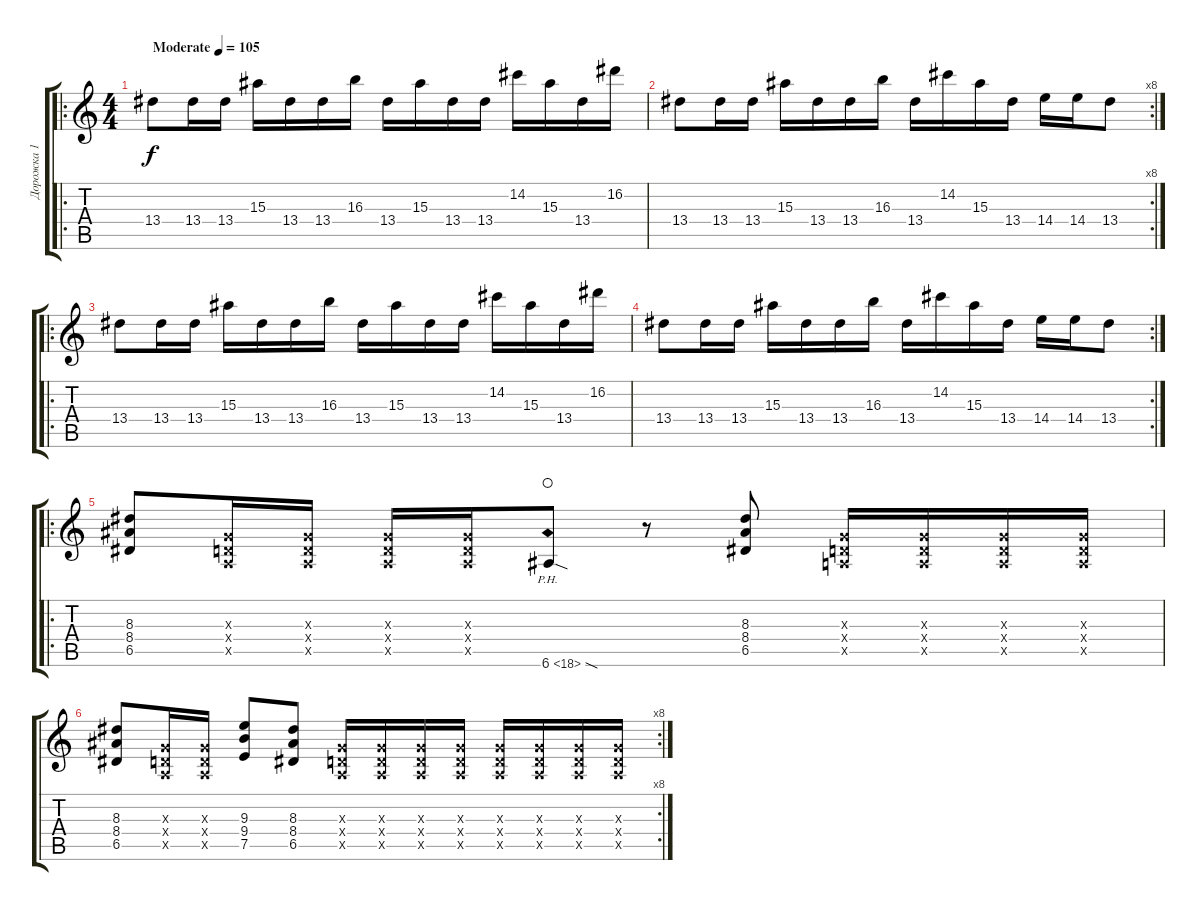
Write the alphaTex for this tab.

\track ("Дорожка 1" "Дорожка 1") {instrument electricguitarmuted}
\staff {score tabs}
\tuning (E4 B3 G3 D3 A2 E2) {hide}
\ro
\ts (4 4)
\tempo (105 "Moderate")
\clef g2
\ks c
13.4.8{dy f instrument electricguitarmuted} 13.4.16 13.4.16 15.3.16 13.4.16 13.4.16 16.3.16 13.4.16 15.3.16 13.4.16 13.4.16 14.2.16 15.3.16 13.4.16 16.2.16 |
\rc 8
13.4.8 13.4.16 13.4.16 15.3.16 13.4.16 13.4.16 16.3.16 13.4.16 14.2.16 15.3.16 13.4.16 14.4.16 14.4.16 13.4.8 |
\ro
13.4.8{instrument overdrivenguitar} 13.4.16 13.4.16 15.3.16 13.4.16 13.4.16 16.3.16 13.4.16 15.3.16 13.4.16 13.4.16 14.2.16 15.3.16 13.4.16 16.2.16 |
\rc 2
13.4.8 13.4.16 13.4.16 15.3.16 13.4.16 13.4.16 16.3.16 13.4.16 14.2.16 15.3.16 13.4.16 14.4.16 14.4.16 13.4.8 |
\ro
(8.3 8.4 6.5).8{instrument distortionguitar} (0.3{x} 0.4{x} 0.5{x}).16 (0.3{x} 0.4{x} 0.5{x}).16 (0.3{x} 0.4{x} 0.5{x}).16 (0.3{x} 0.4{x} 0.5{x}).16 6.6{ph 12 sod}.8{waho} r.8 (8.3 8.4 6.5).8 (0.3{x} 0.4{x} 0.5{x}).16 (0.3{x} 0.4{x} 0.5{x}).16 (0.3{x} 0.4{x} 0.5{x}).16 (0.3{x} 0.4{x} 0.5{x}).16 |
\rc 8
(8.3 8.4 6.5).8 (0.3{x} 0.4{x} 0.5{x}).16 (0.3{x} 0.4{x} 0.5{x}).16 (9.3 9.4 7.5).8 (8.3 8.4 6.5).8 (0.3{x} 0.4{x} 0.5{x}).16 (0.3{x} 0.4{x} 0.5{x}).16 (0.3{x} 0.4{x} 0.5{x}).16 (0.3{x} 0.4{x} 0.5{x}).16 (0.3{x} 0.4{x} 0.5{x}).16 (0.3{x} 0.4{x} 0.5{x}).16 (0.3{x} 0.4{x} 0.5{x}).16 (0.3{x} 0.4{x} 0.5{x}).16
